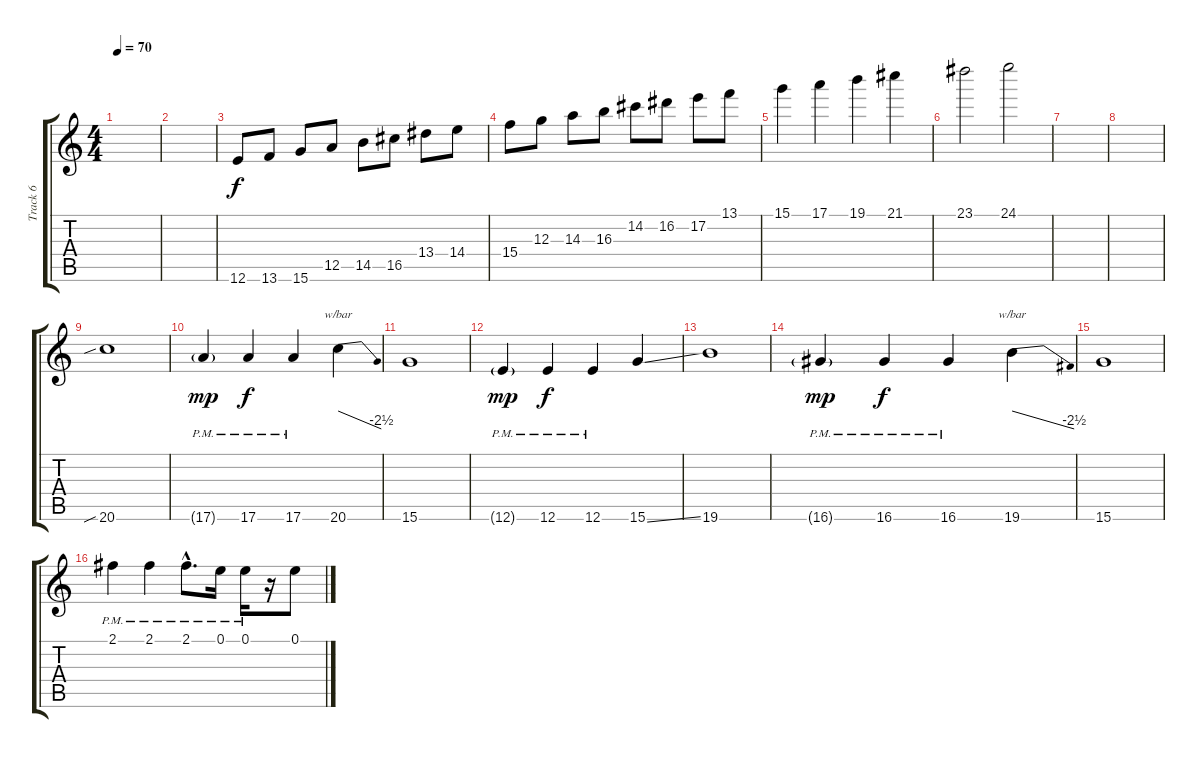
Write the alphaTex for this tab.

\track ("Track 6" "Track 6") {instrument overdrivenguitar}
\staff {score tabs}
\tuning (E4 B3 G3 D3 A2 E2) {hide}
\ts (4 4)
\tempo 70
\clef g2
\ks c
|
|
12.6.8 13.6.8 15.6.8 12.5.8 14.5.8 16.5.8 13.4.8 14.4.8 |
15.4.8 12.3.8 14.3.8 16.3.8 14.2.8 16.2.8 17.2.8 13.1.8 |
15.1.4 17.1.4 19.1.4 21.1.4 |
23.1.2 24.1.2 |
|
|
20.6{sib}.1 |
17.6{g pm}.4{dy mp} 17.6{pm}.4{dy f} 17.6{pm}.4 20.6.4{tbe (dive default 0 0 60 -10)} |
15.6.1 |
12.6{g pm}.4{dy mp} 12.6{pm}.4{dy f} 12.6{pm}.4 15.6{ss}.4 |
19.6.1 |
16.6{g pm}.4{dy mp} 16.6{pm}.4{dy f} 16.6{pm}.4 19.6.4{tbe (dive default 0 0 60 -10)} |
15.6.1 |
2.1{pm}.4 2.1{pm}.4 2.1{hac pm}.8{d} 0.1{pm}.16 0.1{pm}.16 r.16 0.1.8
